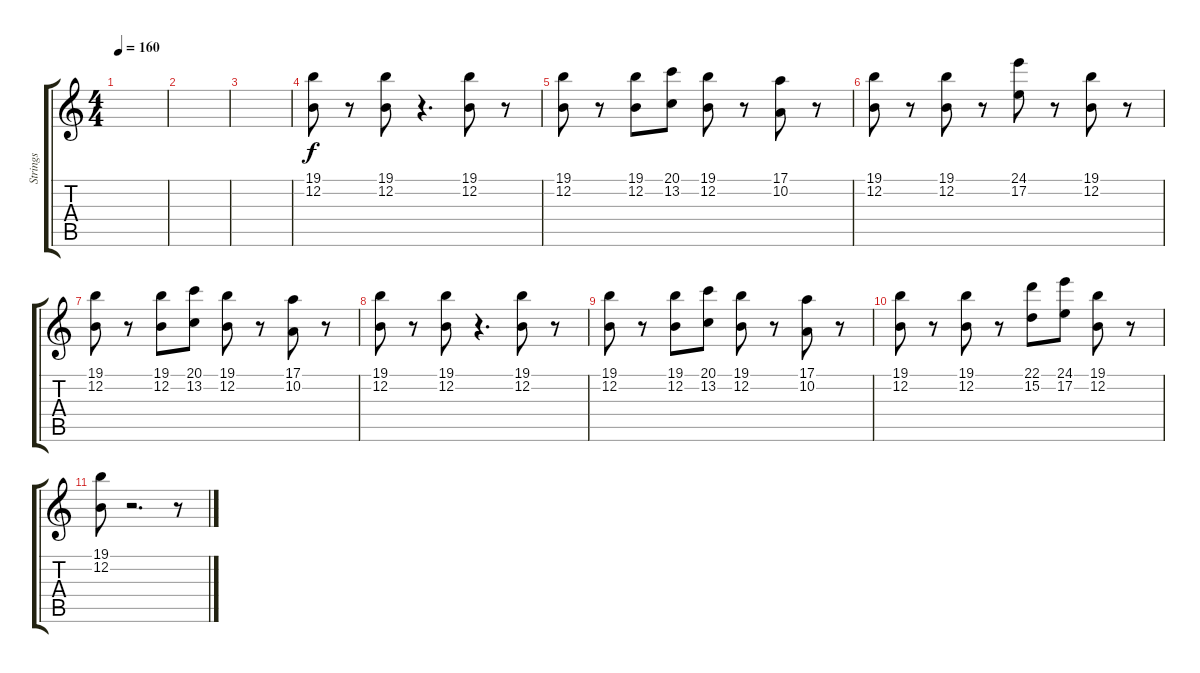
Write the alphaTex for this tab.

\track ("Strings" "Strings") {instrument stringensemble1}
\staff {score tabs}
\tuning (E4 B3 G3 D3 A2 E2) {hide}
\ts (4 4)
\tempo 160
\clef g2
\ks c
|
|
|
(19.1 12.2).8{volume 13} r.8 (19.1 12.2).8 r.4{d} (19.1 12.2).8 r.8 |
(19.1 12.2).8 r.8 (19.1 12.2).8 (20.1 13.2).8 (19.1 12.2).8 r.8 (17.1 10.2).8 r.8 |
(19.1 12.2).8 r.8 (19.1 12.2).8 r.8 (24.1 17.2).8 r.8 (19.1 12.2).8 r.8 |
(19.1 12.2).8 r.8 (19.1 12.2).8 (20.1 13.2).8 (19.1 12.2).8 r.8 (17.1 10.2).8 r.8 |
(19.1 12.2).8 r.8 (19.1 12.2).8 r.4{d} (19.1 12.2).8 r.8 |
(19.1 12.2).8 r.8 (19.1 12.2).8 (20.1 13.2).8 (19.1 12.2).8 r.8 (17.1 10.2).8 r.8 |
(19.1 12.2).8 r.8 (19.1 12.2).8 r.8 (22.1 15.2).8 (24.1 17.2).8 (19.1 12.2).8 r.8 |
(19.1 12.2).8 r.2{d} r.8
